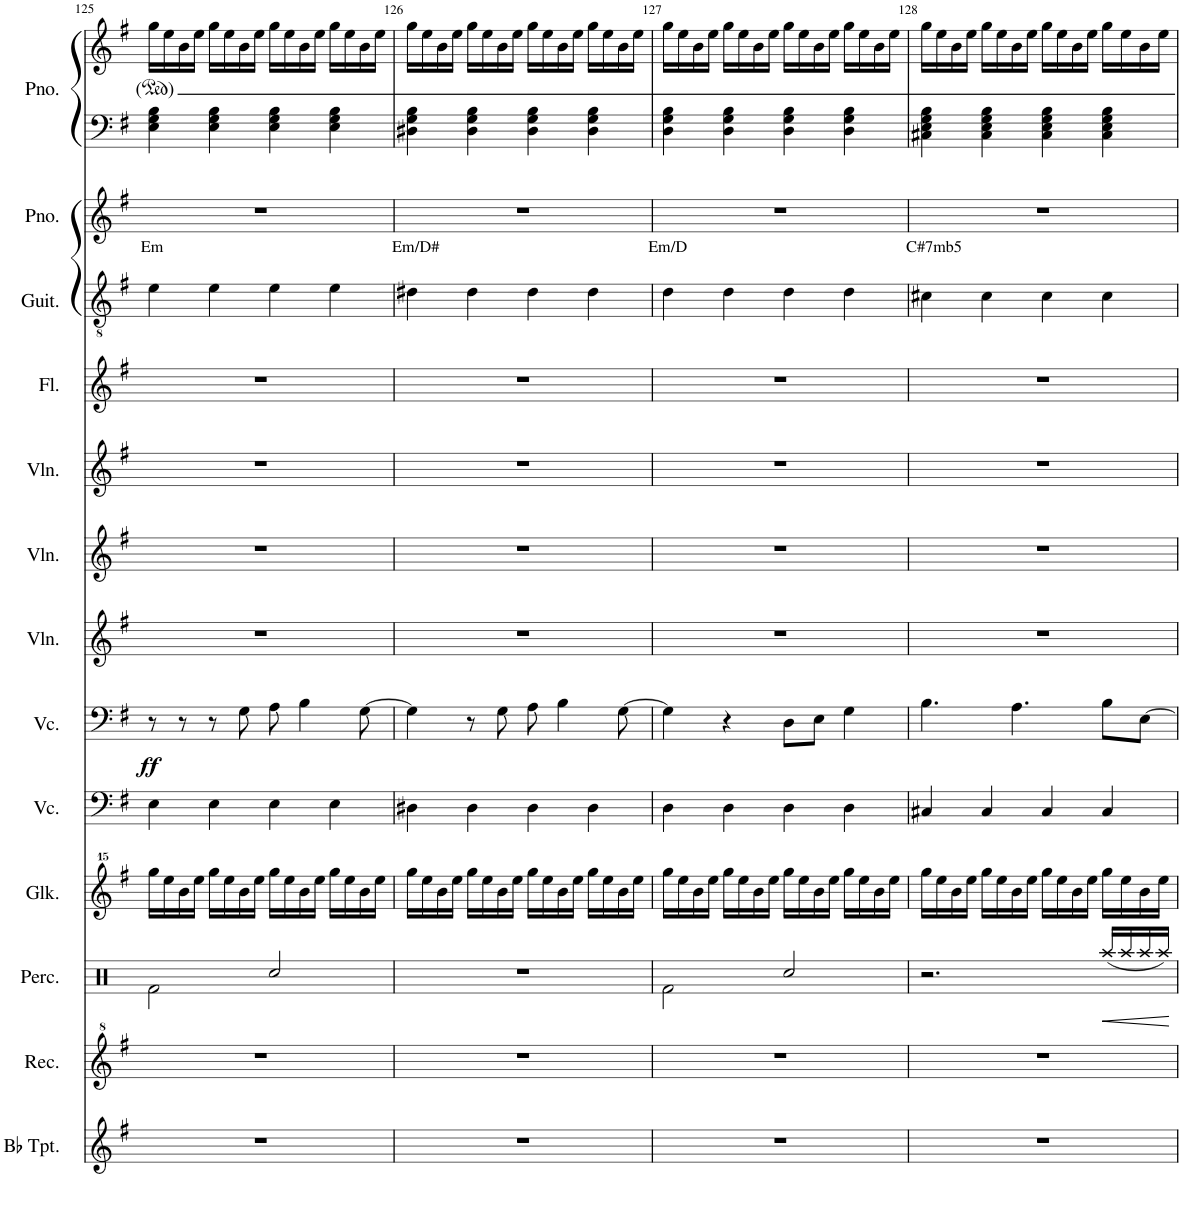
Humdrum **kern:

**kern	**kern	**kern	**dynam	**kern	**kern	**kern	**dynam	**kern	**kern	**kern	**kern	**kern	**kern	**kern	**kern
*part13	*part12	*part11	*part11	*part10	*part9	*part8	*part8	*part7	*part6	*part5	*part4	*part3	*part2	*part1	*part1
*staff14	*staff13	*staff12	*staff12	*staff11	*staff10	*staff9	*staff9	*staff8	*staff7	*staff6	*staff5	*staff4	*staff3	*staff2	*staff1
*I"Bb Trumpet	*I"Recorder	*I"Percussion	*	*I"Glockenspiel	*I"Cello 2	*I"Cello 1	*	*I"Violin 3	*I"Violin 2	*I"Violin 1	*I"Flute	*I"Classical Guitar	*I"Grand Piano	*I"Grand Piano	*
*I'Bb Tpt.	*I'Rec.	*I'Perc.	*	*I'Glk.	*	*	*	*I'Vln.	*I'Vln.	*I'Vln.	*I'Fl.	*I'Guit.	*I'Pno.	*I'Pno.	*
!!LO:PB:g=z
*clefG2	*clefG^2	*clefX	*	*clefG^^2	*clefF4	*clefF4	*	*clefG2	*clefG2	*clefG2	*clefG2	*clefGv2	*clefG2	*clefF4	*clefG2
*ITrd1c2	*	*	*	*	*	*	*	*	*	*	*	*	*	*	*
*k[f#]	*k[f#]	*k[]	*	*k[f#]	*k[f#]	*k[f#]	*	*k[f#]	*k[f#]	*k[f#]	*k[f#]	*k[f#]	*k[f#]	*k[f#]	*k[f#]
*M2/2	*M2/2	*M2/2	*	*M2/2	*M2/2	*M2/2	*	*M2/2	*M2/2	*M2/2	*M2/2	*M2/2	*M2/2	*M2/2	*M2/2
*met(c|)	*met(c|)	*met(c|)	*	*met(c|)	*met(c|)	*met(c|)	*	*met(c|)	*met(c|)	*met(c|)	*met(c|)	*met(c|)	*met(c|)	*met(c|)	*met(c|)
=125	=125	=125	=125	=125	=125	=125	=125	=125	=125	=125	=125	=125	=125	=125	=125
!	!	!	!	!	!	!	!	!	!	!	!	!LO:TX:a:t=Em	!	!	!
!	!	!	!	!	!	!	!LO:DY:b	!	!	!	!	!	!	!	!
1r	1r	2Rf\	.	16gggg\LL	4E\	8r	ff	1r	1r	1r	1r	4e\	1r	4E\ 4G\ 4B\	16gg\LL
.	.	.	.	16eeee\	.	.	.	.	.	.	.	.	.	.	16ee\
.	.	.	.	16bbb\	.	8r	.	.	.	.	.	.	.	.	16b\
.	.	.	.	16eeee\JJ	.	.	.	.	.	.	.	.	.	.	16ee\JJ
.	.	.	.	16gggg\LL	4E\	8r	.	.	.	.	.	4e\	.	4E\ 4G\ 4B\	16gg\LL
.	.	.	.	16eeee\	.	.	.	.	.	.	.	.	.	.	16ee\
.	.	.	.	16bbb\	.	8G\	.	.	.	.	.	.	.	.	16b\
.	.	.	.	16eeee\JJ	.	.	.	.	.	.	.	.	.	.	16ee\JJ
.	.	2Rcc/	.	16gggg\LL	4E\	8A\	.	.	.	.	.	4e\	.	4E\ 4G\ 4B\	16gg\LL
.	.	.	.	16eeee\	.	.	.	.	.	.	.	.	.	.	16ee\
.	.	.	.	16bbb\	.	4B\	.	.	.	.	.	.	.	.	16b\
.	.	.	.	16eeee\JJ	.	.	.	.	.	.	.	.	.	.	16ee\JJ
.	.	.	.	16gggg\LL	4E\	.	.	.	.	.	.	4e\	.	4E\ 4G\ 4B\	16gg\LL
.	.	.	.	16eeee\	.	.	.	.	.	.	.	.	.	.	16ee\
.	.	.	.	16bbb\	.	[8G\	.	.	.	.	.	.	.	.	16b\
.	.	.	.	16eeee\JJ	.	.	.	.	.	.	.	.	.	.	16ee\JJ
=126	=126	=126	=126	=126	=126	=126	=126	=126	=126	=126	=126	=126	=126	=126	=126
!	!	!	!	!	!	!	!	!	!	!	!	!LO:TX:a:t=Em/D#	!	!	!
1r	1r	1r	.	16gggg\LL	4D#X\	4G\]	.	1r	1r	1r	1r	4d#X\	1r	4D#X\ 4G\ 4B\	16gg\LL
.	.	.	.	16eeee\	.	.	.	.	.	.	.	.	.	.	16ee\
.	.	.	.	16bbb\	.	.	.	.	.	.	.	.	.	.	16b\
.	.	.	.	16eeee\JJ	.	.	.	.	.	.	.	.	.	.	16ee\JJ
.	.	.	.	16gggg\LL	4D#\	8r	.	.	.	.	.	4d#\	.	4D#\ 4G\ 4B\	16gg\LL
.	.	.	.	16eeee\	.	.	.	.	.	.	.	.	.	.	16ee\
.	.	.	.	16bbb\	.	8G\	.	.	.	.	.	.	.	.	16b\
.	.	.	.	16eeee\JJ	.	.	.	.	.	.	.	.	.	.	16ee\JJ
.	.	.	.	16gggg\LL	4D#\	8A\	.	.	.	.	.	4d#\	.	4D#\ 4G\ 4B\	16gg\LL
.	.	.	.	16eeee\	.	.	.	.	.	.	.	.	.	.	16ee\
.	.	.	.	16bbb\	.	4B\	.	.	.	.	.	.	.	.	16b\
.	.	.	.	16eeee\JJ	.	.	.	.	.	.	.	.	.	.	16ee\JJ
.	.	.	.	16gggg\LL	4D#\	.	.	.	.	.	.	4d#\	.	4D#\ 4G\ 4B\	16gg\LL
.	.	.	.	16eeee\	.	.	.	.	.	.	.	.	.	.	16ee\
.	.	.	.	16bbb\	.	[8G\	.	.	.	.	.	.	.	.	16b\
.	.	.	.	16eeee\JJ	.	.	.	.	.	.	.	.	.	.	16ee\JJ
=127	=127	=127	=127	=127	=127	=127	=127	=127	=127	=127	=127	=127	=127	=127	=127
!	!	!	!	!	!	!	!	!	!	!	!	!LO:TX:a:t=Em/D	!	!	!
1r	1r	2Rf\	.	16gggg\LL	4D\	4G\]	.	1r	1r	1r	1r	4d\	1r	4D\ 4G\ 4B\	16gg\LL
.	.	.	.	16eeee\	.	.	.	.	.	.	.	.	.	.	16ee\
.	.	.	.	16bbb\	.	.	.	.	.	.	.	.	.	.	16b\
.	.	.	.	16eeee\JJ	.	.	.	.	.	.	.	.	.	.	16ee\JJ
.	.	.	.	16gggg\LL	4D\	4r	.	.	.	.	.	4d\	.	4D\ 4G\ 4B\	16gg\LL
.	.	.	.	16eeee\	.	.	.	.	.	.	.	.	.	.	16ee\
.	.	.	.	16bbb\	.	.	.	.	.	.	.	.	.	.	16b\
.	.	.	.	16eeee\JJ	.	.	.	.	.	.	.	.	.	.	16ee\JJ
.	.	2Rcc/	.	16gggg\LL	4D\	8D\L	.	.	.	.	.	4d\	.	4D\ 4G\ 4B\	16gg\LL
.	.	.	.	16eeee\	.	.	.	.	.	.	.	.	.	.	16ee\
.	.	.	.	16bbb\	.	8E\J	.	.	.	.	.	.	.	.	16b\
.	.	.	.	16eeee\JJ	.	.	.	.	.	.	.	.	.	.	16ee\JJ
.	.	.	.	16gggg\LL	4D\	4G\	.	.	.	.	.	4d\	.	4D\ 4G\ 4B\	16gg\LL
.	.	.	.	16eeee\	.	.	.	.	.	.	.	.	.	.	16ee\
.	.	.	.	16bbb\	.	.	.	.	.	.	.	.	.	.	16b\
.	.	.	.	16eeee\JJ	.	.	.	.	.	.	.	.	.	.	16ee\JJ
=128	=128	=128	=128	=128	=128	=128	=128	=128	=128	=128	=128	=128	=128	=128	=128
!	!	!	!	!	!	!	!	!	!	!	!	!LO:TX:a:t=C#7mb5	!	!	!
1r	1r	2.r	.	16gggg\LL	4C#X/	4.B\	.	1r	1r	1r	1r	4c#X\	1r	4C#X\ 4E\ 4G\ 4B\	16gg\LL
.	.	.	.	16eeee\	.	.	.	.	.	.	.	.	.	.	16ee\
.	.	.	.	16bbb\	.	.	.	.	.	.	.	.	.	.	16b\
.	.	.	.	16eeee\JJ	.	.	.	.	.	.	.	.	.	.	16ee\JJ
.	.	.	.	16gggg\LL	4C#/	.	.	.	.	.	.	4c#\	.	4C#\ 4E\ 4G\ 4B\	16gg\LL
.	.	.	.	16eeee\	.	.	.	.	.	.	.	.	.	.	16ee\
.	.	.	.	16bbb\	.	4.A\	.	.	.	.	.	.	.	.	16b\
.	.	.	.	16eeee\JJ	.	.	.	.	.	.	.	.	.	.	16ee\JJ
.	.	.	.	16gggg\LL	4C#/	.	.	.	.	.	.	4c#\	.	4C#\ 4E\ 4G\ 4B\	16gg\LL
.	.	.	.	16eeee\	.	.	.	.	.	.	.	.	.	.	16ee\
.	.	.	.	16bbb\	.	.	.	.	.	.	.	.	.	.	16b\
.	.	.	.	16eeee\JJ	.	.	.	.	.	.	.	.	.	.	16ee\JJ
!	!	!	!LO:HP:b	!	!	!	!	!	!	!	!	!	!	!	!
.	.	(16Raa/LL	<	16gggg\LL	4C#/	8B\L	.	.	.	.	.	4c#\	.	4C#\ 4E\ 4G\ 4B\	16gg\LL
.	.	16Raa/	.	16eeee\	.	.	.	.	.	.	.	.	.	.	16ee\
.	.	16Raa/	.	16bbb\	.	[8E\J	.	.	.	.	.	.	.	.	16b\
.	.	16Raa/JJ)	.	16eeee\JJ	.	.	.	.	.	.	.	.	.	.	16ee\JJ
.	.	.	[	.	.	.	.	.	.	.	.	.	.	.	.
=	=	=	=	=	=	=	=	=	=	=	=	=	=	=	=
*-	*-	*-	*-	*-	*-	*-	*-	*-	*-	*-	*-	*-	*-	*-	*-
